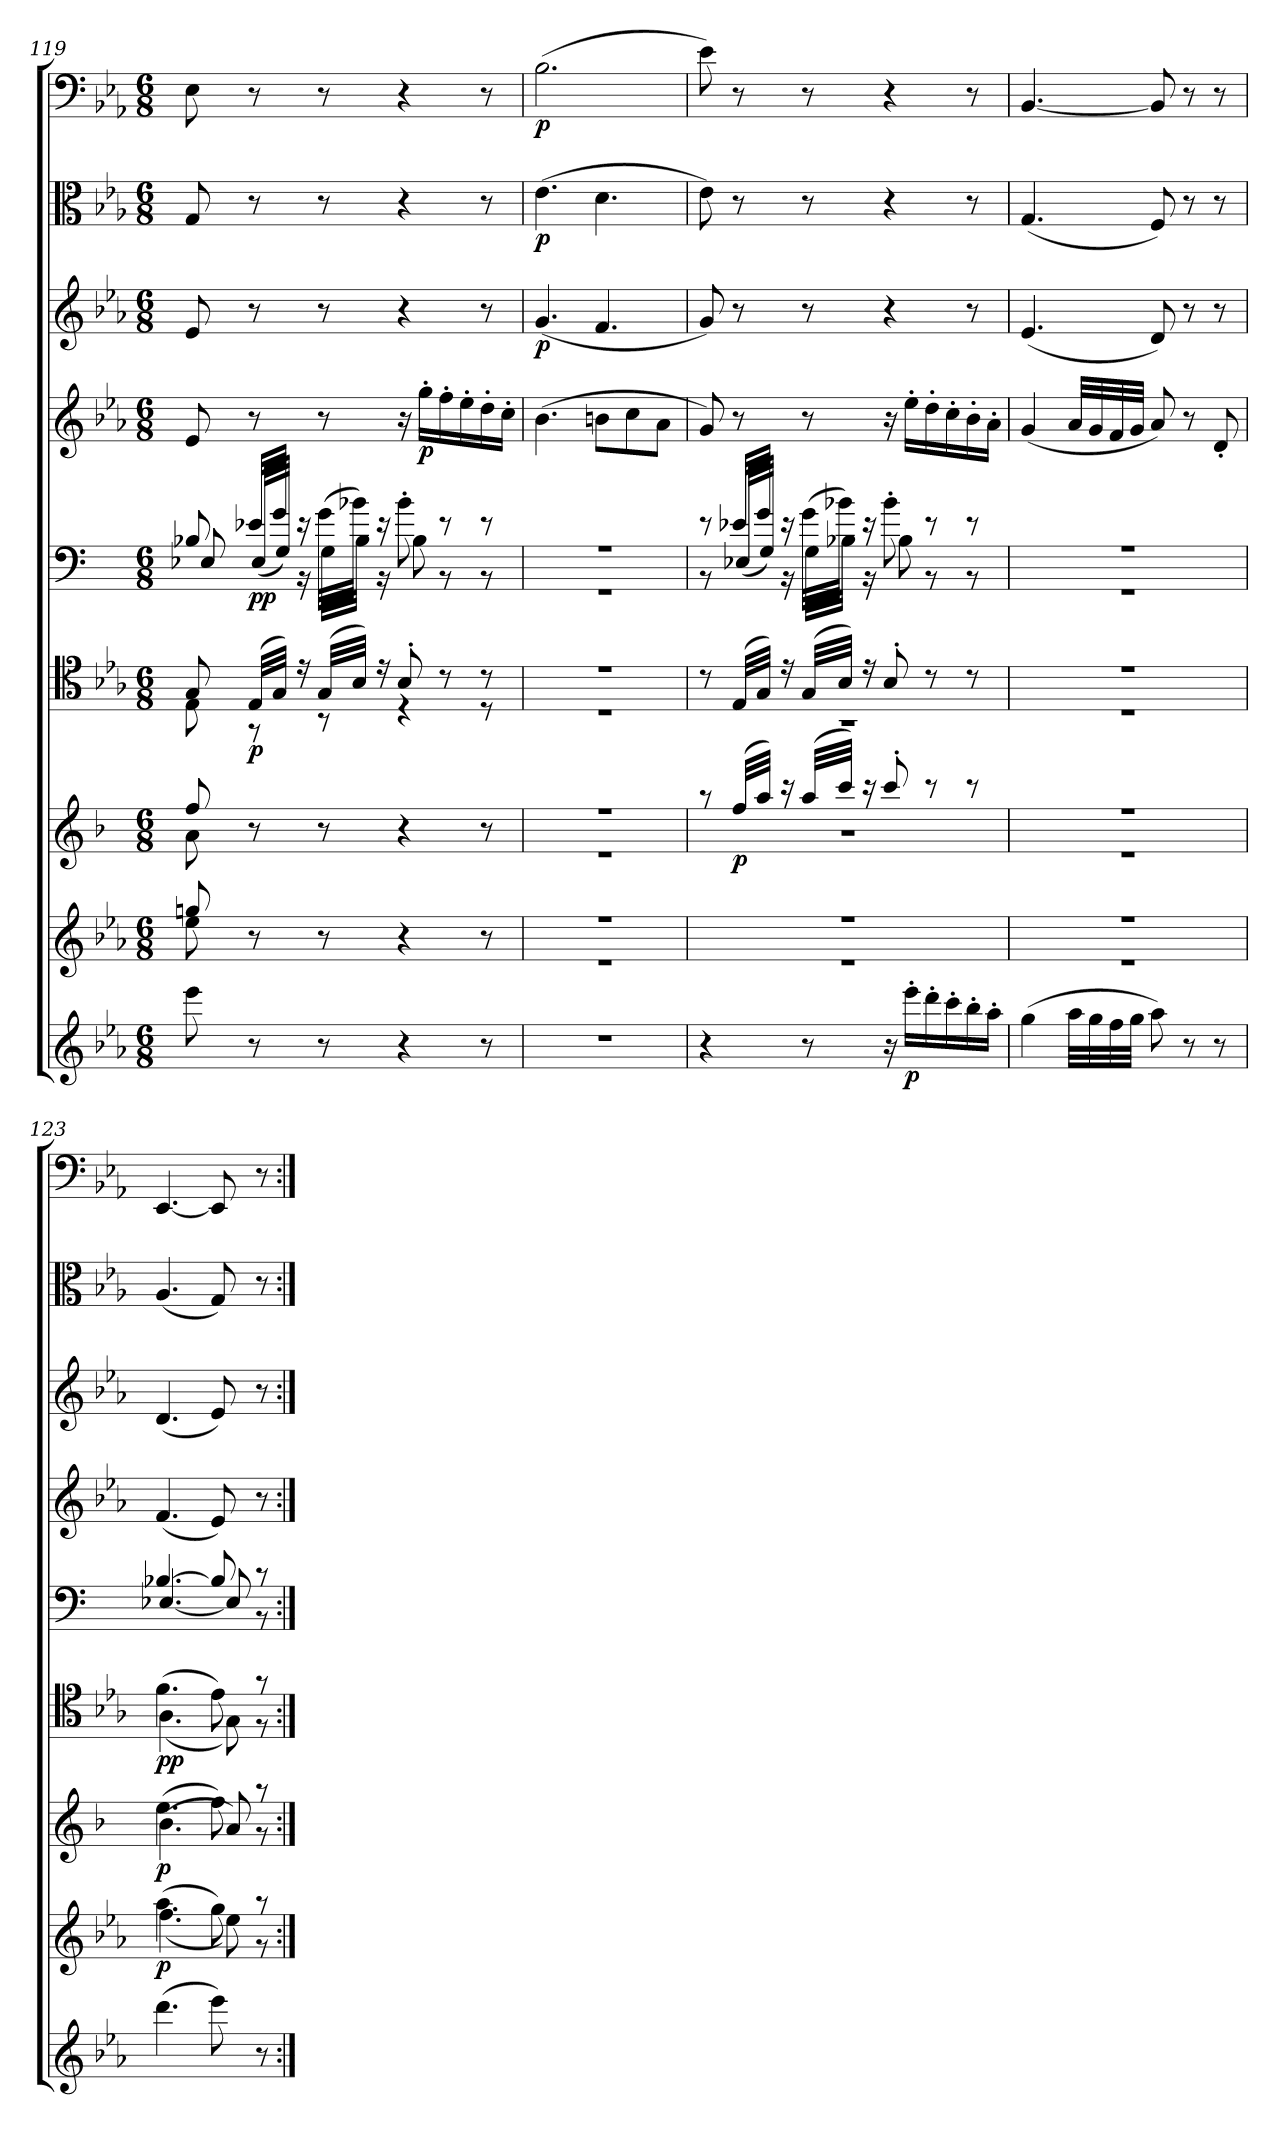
**kern	**dynam	**kern	**dynam	**kern	**dynam	**kern	**dynam	**kern	**dynam	**kern	**dynam	**kern	**dynam	**kern	**dynam	**kern	**dynam
*part9	*part9	*part8	*part8	*part7	*part7	*part6	*part6	*part5	*part5	*part4	*part4	*part3	*part3	*part2	*part2	*part1	*part1
*staff9	*staff9	*staff8	*staff8	*staff7	*staff7	*staff6	*staff6	*staff5	*staff5	*staff4	*staff4	*staff3	*staff3	*staff2	*staff2	*staff1	*staff1
*clefG2	*	*clefG2	*	*clefG2	*	*clefC4	*	*clefF4	*	*clefG2	*	*clefG2	*	*clefC3	*	*clefF4	*
*k[b-e-a-]	*	*k[b-e-a-]	*	*k[b-]	*	*k[b-e-a-]	*	*k[]	*	*k[b-e-a-]	*	*k[b-e-a-]	*	*k[b-e-a-]	*	*k[b-e-a-]	*
*E-:	*	*E-:	*	*	*	*E-:	*	*	*	*E-:	*	*E-:	*	*E-:	*	*E-:	*
*M6/8	*	*M6/8	*	*M6/8	*	*M6/8	*	*M6/8	*	*M6/8	*	*M6/8	*	*M6/8	*	*M6/8	*
=119	=119	=119	=119	=119	=119	=119	=119	=119	=119	=119	=119	=119	=119	=119	=119	=119	=119
*	*	*^	*	*^	*	*^	*	*^	*	*	*	*	*	*	*	*	*
8eee-\	.	8ggn/	8ee-\	.	8ff/	8a\	.	8G/	8E-\	.	8B-X/	8E-X/	.	8e-/	.	8e-/	.	8G/	.	8E-\	.
8r	.	8r	8ryy	.	8r	8ryy	.	(32E-/LLL	8r	p	32e-X/LLL	(32E-/LLL	pp	8r	.	8r	.	8r	.	8r	.
.	.	.	.	.	.	.	.	32G/JJJ)	.	.	32g/JJJ	32G/JJJ)	.	.	.	.	.	.	.	.	.
.	.	.	.	.	.	.	.	16r	.	.	16r	16r	.	.	.	.	.	.	.	.	.
8r	.	8r	8ryy	.	8r	8ryy	.	(32G/LLL	8r	.	(32g\LLL	32G\LLL	.	8r	.	8r	.	8r	.	8r	.
.	.	.	.	.	.	.	.	32B-/JJJ)	.	.	32b-X\JJJ)	32B-\JJJ	.	.	.	.	.	.	.	.	.
.	.	.	.	.	.	.	.	16r	.	.	16r	16r	.	.	.	.	.	.	.	.	.
4r	.	4r	4ryy	.	4r	4ryy	.	8B-'/	4r	.	8b-'\	8B-\	.	16r	.	4r	.	4r	.	4r	.
.	.	.	.	.	.	.	.	.	.	.	.	.	.	16gg'\LL	p	.	.	.	.	.	.
.	.	.	.	.	.	.	.	8r	.	.	8r	8r	.	16ff'\	.	.	.	.	.	.	.
.	.	.	.	.	.	.	.	.	.	.	.	.	.	16ee-'\	.	.	.	.	.	.	.
8r	.	8r	8ryy	.	8r	8ryy	.	8r	8r	.	8r	8r	.	16dd'\	.	8r	.	8r	.	8r	.
.	.	.	.	.	.	.	.	.	.	.	.	.	.	16cc'\JJ	.	.	.	.	.	.	.
=120	=120	=120	=120	=120	=120	=120	=120	=120	=120	=120	=120	=120	=120	=120	=120	=120	=120	=120	=120	=120	=120
2.r	.	2.r	2.r	.	2.r	2.r	.	2.r	2.r	.	2.r	2.r	.	(4.b-\	.	(4.g/	p	(4.e-\	p	(2.B-\	p
.	.	.	.	.	.	.	.	.	.	.	.	.	.	8bn\L	.	4.f/	.	4.d\	.	.	.
.	.	.	.	.	.	.	.	.	.	.	.	.	.	8cc\	.	.	.	.	.	.	.
.	.	.	.	.	.	.	.	.	.	.	.	.	.	8a-\J	.	.	.	.	.	.	.
=121	=121	=121	=121	=121	=121	=121	=121	=121	=121	=121	=121	=121	=121	=121	=121	=121	=121	=121	=121	=121	=121
4r	.	2.r	2.r	.	8r	2.r	.	8r	2.r	.	8r	8r	.	8g/)	.	8g/)	.	8e-\)	.	8e-\)	.
.	.	.	.	.	(32ff/LLL	.	p	(32E-/LLL	.	.	32e-X/LLL	(32E-X/LLL	.	8r	.	8r	.	8r	.	8r	.
.	.	.	.	.	32aa/JJJ)	.	.	32G/JJJ)	.	.	32g/JJJ	32G/JJJ)	.	.	.	.	.	.	.	.	.
.	.	.	.	.	16r	.	.	16r	.	.	16r	16r	.	.	.	.	.	.	.	.	.
8r	.	.	.	.	(32aa/LLL	.	.	(32G/LLL	.	.	(32g\LLL	32G\LLL	.	8r	.	8r	.	8r	.	8r	.
.	.	.	.	.	32ccc/JJJ)	.	.	32B-/JJJ)	.	.	32b-X\JJJ)	32B-X\JJJ	.	.	.	.	.	.	.	.	.
.	.	.	.	.	16r	.	.	16r	.	.	16r	16r	.	.	.	.	.	.	.	.	.
16r	.	.	.	.	8ccc'/	.	.	8B-'/	.	.	8b-'\	8B-\	.	16r	.	4r	.	4r	.	4r	.
16eee-'\LL	p	.	.	.	.	.	.	.	.	.	.	.	.	16ee-'\LL	.	.	.	.	.	.	.
16ddd'\	.	.	.	.	8r	.	.	8r	.	.	8r	8r	.	16dd'\	.	.	.	.	.	.	.
16ccc'\	.	.	.	.	.	.	.	.	.	.	.	.	.	16cc'\	.	.	.	.	.	.	.
16bb-'\	.	.	.	.	8r	.	.	8r	.	.	8r	8r	.	16b-'\	.	8r	.	8r	.	8r	.
16aa-'\JJ	.	.	.	.	.	.	.	.	.	.	.	.	.	16a-'\JJ	.	.	.	.	.	.	.
=122	=122	=122	=122	=122	=122	=122	=122	=122	=122	=122	=122	=122	=122	=122	=122	=122	=122	=122	=122	=122	=122
(4gg\	.	2.r	2.r	.	2.r	2.r	.	2.r	2.r	.	2.r	2.r	.	(4g/	.	(4.e-/	.	(4.G/	.	[4.BB-/	.
32aa-\LLL	.	.	.	.	.	.	.	.	.	.	.	.	.	32a-/LLL	.	.	.	.	.	.	.
32gg\	.	.	.	.	.	.	.	.	.	.	.	.	.	32g/	.	.	.	.	.	.	.
32ff\	.	.	.	.	.	.	.	.	.	.	.	.	.	32f/	.	.	.	.	.	.	.
32gg\JJJ	.	.	.	.	.	.	.	.	.	.	.	.	.	32g/JJJ	.	.	.	.	.	.	.
8aa-\)	.	.	.	.	.	.	.	.	.	.	.	.	.	8a-/)	.	8d/)	.	8F/)	.	8BB-/]	.
8r	.	.	.	.	.	.	.	.	.	.	.	.	.	8r	.	8r	.	8r	.	8r	.
8r	.	.	.	.	.	.	.	.	.	.	.	.	.	8d'/	.	8r	.	8r	.	8r	.
=123	=123	=123	=123	=123	=123	=123	=123	=123	=123	=123	=123	=123	=123	=123	=123	=123	=123	=123	=123	=123	=123
(4.ddd\	.	(4.aa-\	(4.ff\	p	(4.ee\	(4.b-\	p	(4.f\	(4.A-\	pp	[4.B-X/	[4.E-X/	.	(4.f/	.	(4.d/	.	(4.A-/	.	[4.EE-/	.
8eee-\)	.	8gg\)	8ee-\)	.	8ff\)	8a/)	.	8e-\)	8G\)	.	8B-/]	8E-/]	.	8e-/)	.	8e-/)	.	8G/)	.	8EE-/]	.
8r	.	8r	8r	.	8r	8r	.	8r	8r	.	8r	8r	.	8r	.	8r	.	8r	.	8r	.
*	*	*v	*v	*	*	*	*	*v	*v	*	*v	*v	*	*	*	*	*	*	*	*	*
*	*	*	*	*v	*v	*	*	*	*	*	*	*	*	*	*	*	*	*
=:|!	=:|!	=:|!	=:|!	=:|!	=:|!	=:|!	=:|!	=:|!	=:|!	=:|!	=:|!	=:|!	=:|!	=:|!	=:|!	=:|!	=:|!
*-	*-	*-	*-	*-	*-	*-	*-	*-	*-	*-	*-	*-	*-	*-	*-	*-	*-
